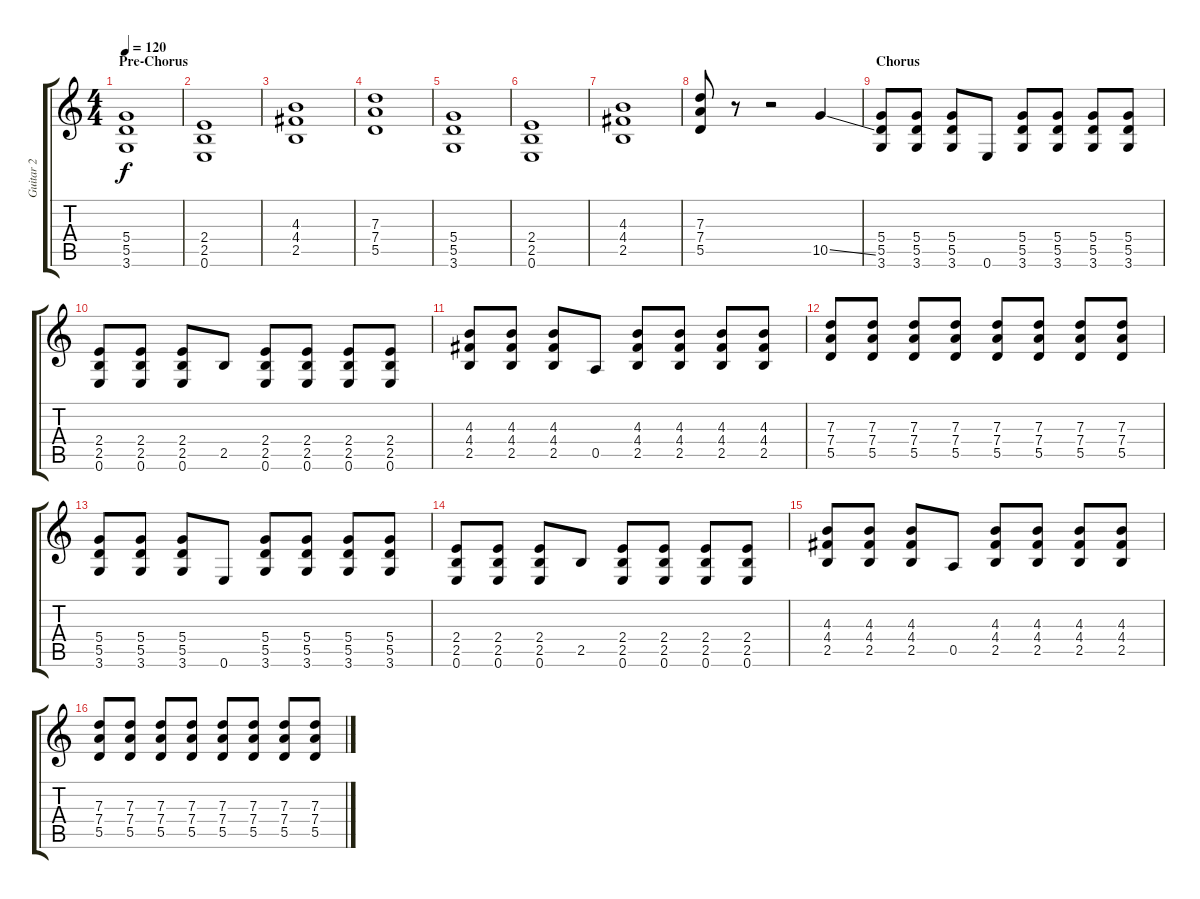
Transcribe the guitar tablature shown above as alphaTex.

\track ("Guitar 2" "Guitar 2") {instrument distortionguitar}
\staff {score tabs}
\tuning (E4 B3 G3 D3 A2 E2) {hide}
\ts (4 4)
\section ("" "Pre-Chorus")
\tempo 120
\clef g2
\ks c
(5.4 5.5 3.6).1{dy f} |
(2.4 2.5 0.6).1 |
(4.3 4.4 2.5).1 |
(7.3 7.4 5.5).1 |
(5.4 5.5 3.6).1 |
(2.4 2.5 0.6).1 |
(4.3 4.4 2.5).1 |
(7.3 7.4 5.5).8 r.8 r.2 10.5{ss}.4 |
\section ("" "Chorus")
(5.4 5.5 3.6).8 (5.4 5.5 3.6).8 (5.4 5.5 3.6).8 0.6.8 (5.4 5.5 3.6).8 (5.4 5.5 3.6).8 (5.4 5.5 3.6).8 (5.4 5.5 3.6).8 |
(2.4 2.5 0.6).8 (2.4 2.5 0.6).8 (2.4 2.5 0.6).8 2.5.8 (2.4 2.5 0.6).8 (2.4 2.5 0.6).8 (2.4 2.5 0.6).8 (2.4 2.5 0.6).8 |
(4.3 4.4 2.5).8 (4.3 4.4 2.5).8 (4.3 4.4 2.5).8 0.5.8 (4.3 4.4 2.5).8 (4.3 4.4 2.5).8 (4.3 4.4 2.5).8 (4.3 4.4 2.5).8 |
(7.3 7.4 5.5).8 (7.3 7.4 5.5).8 (7.3 7.4 5.5).8 (7.3 7.4 5.5).8 (7.3 7.4 5.5).8 (7.3 7.4 5.5).8 (7.3 7.4 5.5).8 (7.3 7.4 5.5).8 |
(5.4 5.5 3.6).8 (5.4 5.5 3.6).8 (5.4 5.5 3.6).8 0.6.8 (5.4 5.5 3.6).8 (5.4 5.5 3.6).8 (5.4 5.5 3.6).8 (5.4 5.5 3.6).8 |
(2.4 2.5 0.6).8 (2.4 2.5 0.6).8 (2.4 2.5 0.6).8 2.5.8 (2.4 2.5 0.6).8 (2.4 2.5 0.6).8 (2.4 2.5 0.6).8 (2.4 2.5 0.6).8 |
(4.3 4.4 2.5).8 (4.3 4.4 2.5).8 (4.3 4.4 2.5).8 0.5.8 (4.3 4.4 2.5).8 (4.3 4.4 2.5).8 (4.3 4.4 2.5).8 (4.3 4.4 2.5).8 |
(7.3 7.4 5.5).8 (7.3 7.4 5.5).8 (7.3 7.4 5.5).8 (7.3 7.4 5.5).8 (7.3 7.4 5.5).8 (7.3 7.4 5.5).8 (7.3 7.4 5.5).8 (7.3 7.4 5.5).8
